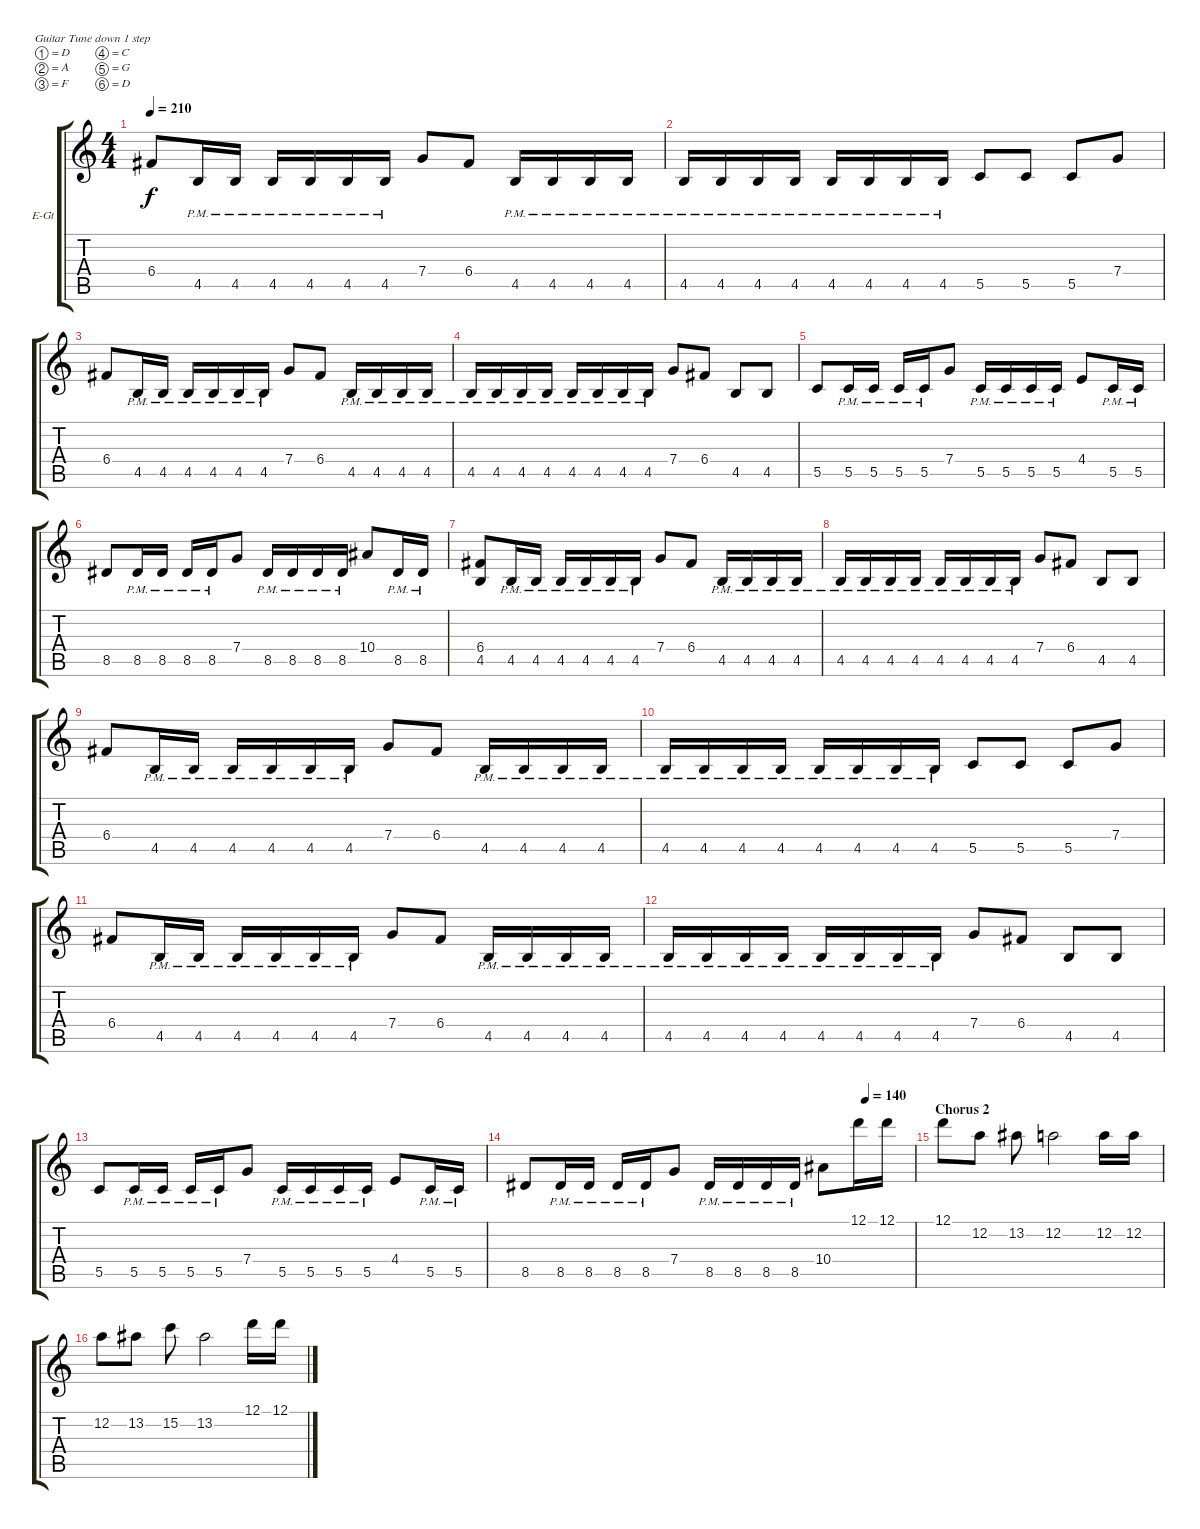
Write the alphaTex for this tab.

\defaultSystemsLayout 4
\bracketExtendMode groupsimilarinstruments
\firstSystemTrackNameOrientation horizontal
\otherSystemsTrackNameOrientation horizontal
\track ("Sami" "E-Gt") {instrument distortionguitar}
\staff {score tabs}
\tuning (D4 A3 F3 C3 G2 D2)
\ts (4 4)
\tempo 210
\clef g2
\ks c
6.4.8{dy f} 4.5{pm}.16 4.5{pm}.16 4.5{pm}.16 4.5{pm}.16 4.5{pm}.16 4.5{pm}.16 7.4.8 6.4.8 4.5{pm}.16 4.5{pm}.16 4.5{pm}.16 4.5{pm}.16 |
4.5{pm}.16 4.5{pm}.16 4.5{pm}.16 4.5{pm}.16 4.5{pm}.16 4.5{pm}.16 4.5{pm}.16 4.5{pm}.16 5.5.8 5.5.8 5.5.8 7.4.8 |
6.4.8 4.5{pm}.16 4.5{pm}.16 4.5{pm}.16 4.5{pm}.16 4.5{pm}.16 4.5{pm}.16 7.4.8 6.4.8 4.5{pm}.16 4.5{pm}.16 4.5{pm}.16 4.5{pm}.16 |
4.5{pm}.16 4.5{pm}.16 4.5{pm}.16 4.5{pm}.16 4.5{pm}.16 4.5{pm}.16 4.5{pm}.16 4.5{pm}.16 7.4.8 6.4.8 4.5.8 4.5.8 |
5.5.8 5.5{pm}.16 5.5{pm}.16 5.5{pm}.16 5.5{pm}.16 7.4.8 5.5{pm}.16 5.5{pm}.16 5.5{pm}.16 5.5{pm}.16 4.4.8 5.5{pm}.16 5.5{pm}.16 |
8.5.8 8.5{pm}.16 8.5{pm}.16 8.5{pm}.16 8.5{pm}.16 7.4.8 8.5{pm}.16 8.5{pm}.16 8.5{pm}.16 8.5{pm}.16 10.4.8 8.5{pm}.16 8.5{pm}.16 |
(6.4 4.5).8 4.5{pm}.16 4.5{pm}.16 4.5{pm}.16 4.5{pm}.16 4.5{pm}.16 4.5{pm}.16 7.4.8 6.4.8 4.5{pm}.16 4.5{pm}.16 4.5{pm}.16 4.5{pm}.16 |
4.5{pm}.16 4.5{pm}.16 4.5{pm}.16 4.5{pm}.16 4.5{pm}.16 4.5{pm}.16 4.5{pm}.16 4.5{pm}.16 7.4.8 6.4.8 4.5.8 4.5.8 |
6.4.8 4.5{pm}.16 4.5{pm}.16 4.5{pm}.16 4.5{pm}.16 4.5{pm}.16 4.5{pm}.16 7.4.8 6.4.8 4.5{pm}.16 4.5{pm}.16 4.5{pm}.16 4.5{pm}.16 |
4.5{pm}.16 4.5{pm}.16 4.5{pm}.16 4.5{pm}.16 4.5{pm}.16 4.5{pm}.16 4.5{pm}.16 4.5{pm}.16 5.5.8 5.5.8 5.5.8 7.4.8 |
6.4.8 4.5{pm}.16 4.5{pm}.16 4.5{pm}.16 4.5{pm}.16 4.5{pm}.16 4.5{pm}.16 7.4.8 6.4.8 4.5{pm}.16 4.5{pm}.16 4.5{pm}.16 4.5{pm}.16 |
4.5{pm}.16 4.5{pm}.16 4.5{pm}.16 4.5{pm}.16 4.5{pm}.16 4.5{pm}.16 4.5{pm}.16 4.5{pm}.16 7.4.8 6.4.8 4.5.8 4.5.8 |
5.5.8 5.5{pm}.16 5.5{pm}.16 5.5{pm}.16 5.5{pm}.16 7.4.8 5.5{pm}.16 5.5{pm}.16 5.5{pm}.16 5.5{pm}.16 4.4.8 5.5{pm}.16 5.5{pm}.16 |
\tempo (140 0.875)
8.5.8 8.5{pm}.16 8.5{pm}.16 8.5{pm}.16 8.5{pm}.16 7.4.8 8.5{pm}.16 8.5{pm}.16 8.5{pm}.16 8.5{pm}.16 10.4.8 12.1.16 12.1.16 |
\section ("" "Chorus 2")
12.1.8 12.2.8 13.2.8 12.2.2 12.2.16 12.2.16 |
12.2.8 13.2.8 15.2.8 13.2.2 12.1.16 12.1.16
